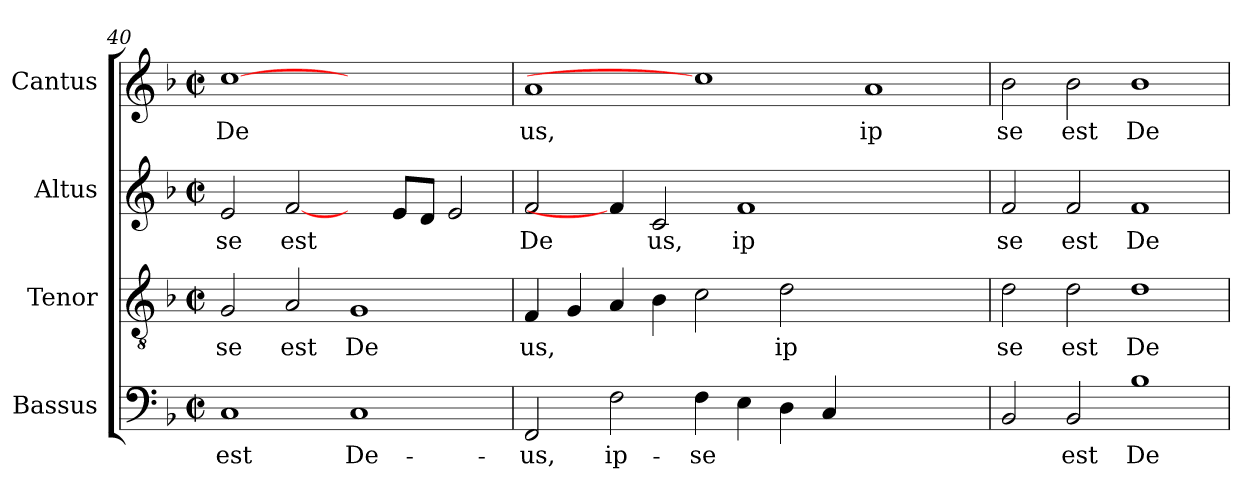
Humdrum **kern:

**kern	**text	**kern	**text	**kern	**text	**kern	**text
*part4	*part4	*part3	*part3	*part2	*part2	*part1	*part1
*staff4	*staff4	*staff3	*staff3	*staff2	*staff2	*staff1	*staff1
*I"Bassus	*	*I"Tenor	*	*I"Altus	*	*I"Cantus	*
*clefF4	*	*clefGv2	*	*clefG2	*	*clefG2	*
*k[b-]	*	*k[b-]	*	*k[b-]	*	*k[b-]	*
*F:	*	*F:	*	*F:	*	*F:	*
*M2/2	*	*M2/2	*	*M2/2	*	*M2/2	*
*met(c|)	*	*met(c|)	*	*met(c|)	*	*met(c|)	*
=40	=40	=40	=40	=40	=40	=40	=40
!	!LO:LY:b:cj	!	!LO:LY:b:cj	!	!LO:LY:b:cj	!	!LO:LY:b:cj
1C	est	2G/	se	2e/	se	[1cc	De
!	!	!	!LO:LY:b:cj	!	!LO:LY:b	!	!
.	.	2A/	est	[2f/	est	.	.
!	!LO:LY:b:cj	!	!LO:LY:b:cj	!	!	!	!
1C	De-	1G	De	4ryy	.	1ryy	.
.	.	.	.	8e/L	.	.	.
.	.	.	.	8d/J	.	.	.
.	.	.	.	2e/	.	.	.
=41	=41	=41	=41	=41	=41	=41	=41
!	!LO:LY:b:cj	!	!LO:LY:b	!	!LO:LY:b:cj	!	!LO:LY:b:cj
2FF/	-us,	4F/	us,	2f/	De	1a	us,
.	.	4G/	.	.	.	.	.
!	!LO:LY:b:cj	!	!	!	!	!	!
2F\	ip-	4A/	.	4f/]	.	.	.
!	!	!	!	!	!LO:LY:b:cj	!	!
.	.	4B-\	.	2c/	us,	.	.
!	!LO:LY:b:cj	!	!	!	!	!	!
4F\	-se	2c\	.	.	.	1cc]	.
!	!	!	!	!	!LO:LY:b:cj	!	!
4E\	.	.	.	1f	ip	.	.
!	!	!	!LO:LY:b:cj	!	!	!	!
4D\	.	2d\	ip	.	.	.	.
4C/	.	.	.	.	.	.	.
!	!	!	!	!	!	!	!LO:LY:b:cj
1ryy	.	1ryy	.	.	.	1a	ip
.	.	.	.	2.ryy	.	.	.
=42	=42	=42	=42	=42	=42	=42	=42
!	!	!	!LO:LY:b:cj	!	!LO:LY:b:cj	!	!LO:LY:b:cj
2BB-/	.	2d\	se	2f/	se	2b-\	se
!	!LO:LY:b:cj	!	!LO:LY:b:cj	!	!LO:LY:b:cj	!	!LO:LY:b:cj
2BB-/	est	2d\	est	2f/	est	2b-\	est
!	!LO:LY:b:cj	!	!LO:LY:b:cj	!	!LO:LY:b:cj	!	!LO:LY:b:cj
1B-	De-	1d	De	1f	De	1b-	De
=	=	=	=	=	=	=	=
*-	*-	*-	*-	*-	*-	*-	*-
